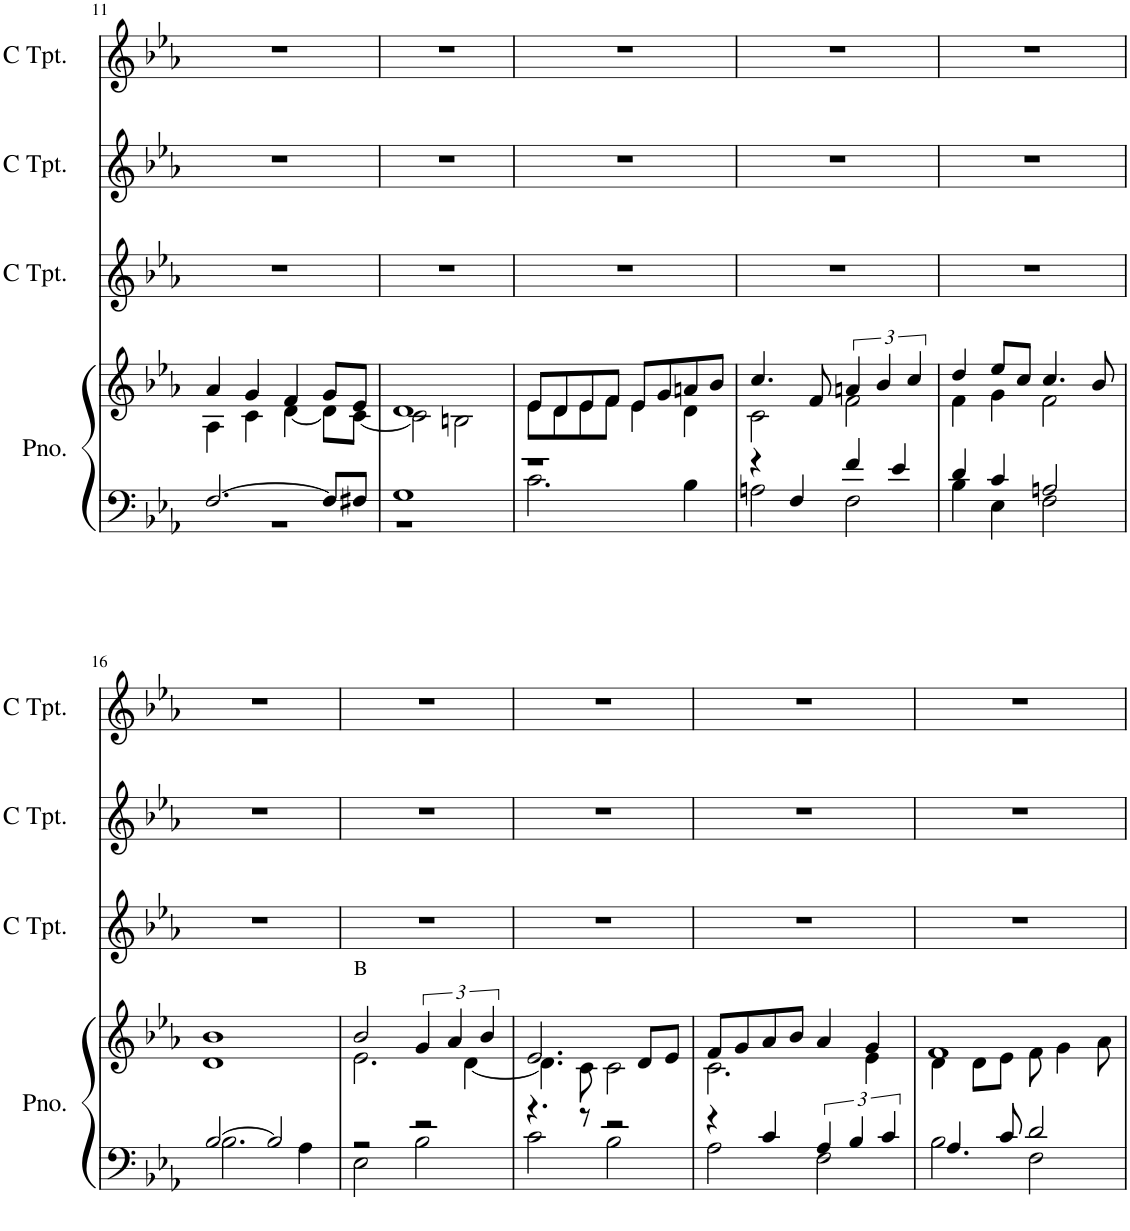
**kern	**kern	**kern	**kern	**kern
*part4	*part4	*part3	*part2	*part1
*staff5	*staff4	*staff3	*staff2	*staff1
*I"Piano	*	*I"Trompet in C	*I"Trompet in C	*I"Trompet in C
*I'Pno.	*	*	*	*
!!LO:PB:g=z
*clefF4	*clefG2	*clefG2	*clefG2	*clefG2
*	*	*Trd1c2	*Trd1c2	*Trd1c2
*k[b-e-a-]	*k[b-e-a-]	*k[b-e-a-]	*k[b-e-a-]	*k[b-e-a-]
*M4/4	*M4/4	*M4/4	*M4/4	*M4/4
=11	=11	=11	=11	=11
*^	*^	*	*	*
*	*^	*	*	*	*	*
1ryy	[2.F/	1r	4a-/	4A-\	1r	1r	1r
.	.	.	4g/	4c\	.	.	.
.	.	.	4f/	[4d\	.	.	.
.	8F/L]	.	8g/L	8d\L]	.	.	.
.	8F#X/J	.	8e-/J	[8c\J	.	.	.
=12	=12	=12	=12	=12	=12	=12	=12
1ryy	1G	1r	1d	2c\]	1r	1r	1r
.	.	.	.	2Bn\	.	.	.
=13	=13	=13	=13	=13	=13	=13	=13
1ryy	1r	2.c\	8e-/L	8e-\L	1r	1r	1r
.	.	.	8d/	8d\	.	.	.
.	.	.	8e-/	8e-\	.	.	.
.	.	.	8f/J	8f\J	.	.	.
.	.	.	8e-/L	4e-\	.	.	.
.	.	.	8g/	.	.	.	.
.	.	4B-\	8an/	4d\	.	.	.
.	.	.	8b-/J	.	.	.	.
=14	=14	=14	=14	=14	=14	=14	=14
1ryy	4r	2An\	4.cc/	2c\	1r	1r	1r
.	4F/	.	.	.	.	.	.
.	.	.	8f/	.	.	.	.
.	4f/	2F\	6an/	2f\	.	.	.
.	.	.	6b-/	.	.	.	.
.	4e-/	.	.	.	.	.	.
.	.	.	6cc/	.	.	.	.
=15	=15	=15	=15	=15	=15	=15	=15
1ryy	4d/	4B-\	4dd/	4f\	1r	1r	1r
.	4c/	4E-\	8ee-/L	4g\	.	.	.
.	.	.	8cc/J	.	.	.	.
.	2An/	2F\	4.cc/	2f\	.	.	.
.	.	.	8b-/	.	.	.	.
!!LO:LB:g=z
=16	=16	=16	=16	=16	=16	=16	=16
1ryy	[2B-/	2.B-\	1b-	1d	1r	1r	1r
.	2B-/]	.	.	.	.	.	.
.	.	4A-\	.	.	.	.	.
=17	=17	=17	=17	=17	=17	=17	=17
!	!	!	!LO:TX:a:t=B	!	!	!	!
1ryy	2r	2E-\	2b-/	2.e-\	1r	1r	1r
.	2r	2B-\	6g/	.	.	.	.
.	.	.	6a-/	.	.	.	.
.	.	.	.	[4d\	.	.	.
.	.	.	6b-/	.	.	.	.
=18	=18	=18	=18	=18	=18	=18	=18
2ryy	4.r	2c\	2.e-/	4.d\]	1r	1r	1r
.	8r	.	.	8c\	.	.	.
2ryy	2r	2B-\	.	2c\	.	.	.
.	.	.	8d/L	.	.	.	.
.	.	.	8e-/J	.	.	.	.
=19	=19	=19	=19	=19	=19	=19	=19
1ryy	4r	2A-\	8f/L	2.c\	1r	1r	1r
.	.	.	8g/	.	.	.	.
.	4c/	.	8a-/	.	.	.	.
.	.	.	8b-/J	.	.	.	.
.	6A-/	2F\	4a-/	.	.	.	.
.	6B-/	.	.	.	.	.	.
.	.	.	4g/	4e-\	.	.	.
.	6c/	.	.	.	.	.	.
=20	=20	=20	=20	=20	=20	=20	=20
2.ryy	4.A-/	2B-\	1f	4d\	1r	1r	1r
.	.	.	.	8d\L	.	.	.
.	8c/	.	.	8e-\J	.	.	.
.	2d/	2F\	.	8f\	.	.	.
.	.	.	.	4g\	.	.	.
4ryy	.	.	.	.	.	.	.
.	.	.	.	8a-\	.	.	.
*v	*v	*v	*	*	*	*	*
*	*v	*v	*	*	*
=	=	=	=	=
*-	*-	*-	*-	*-
